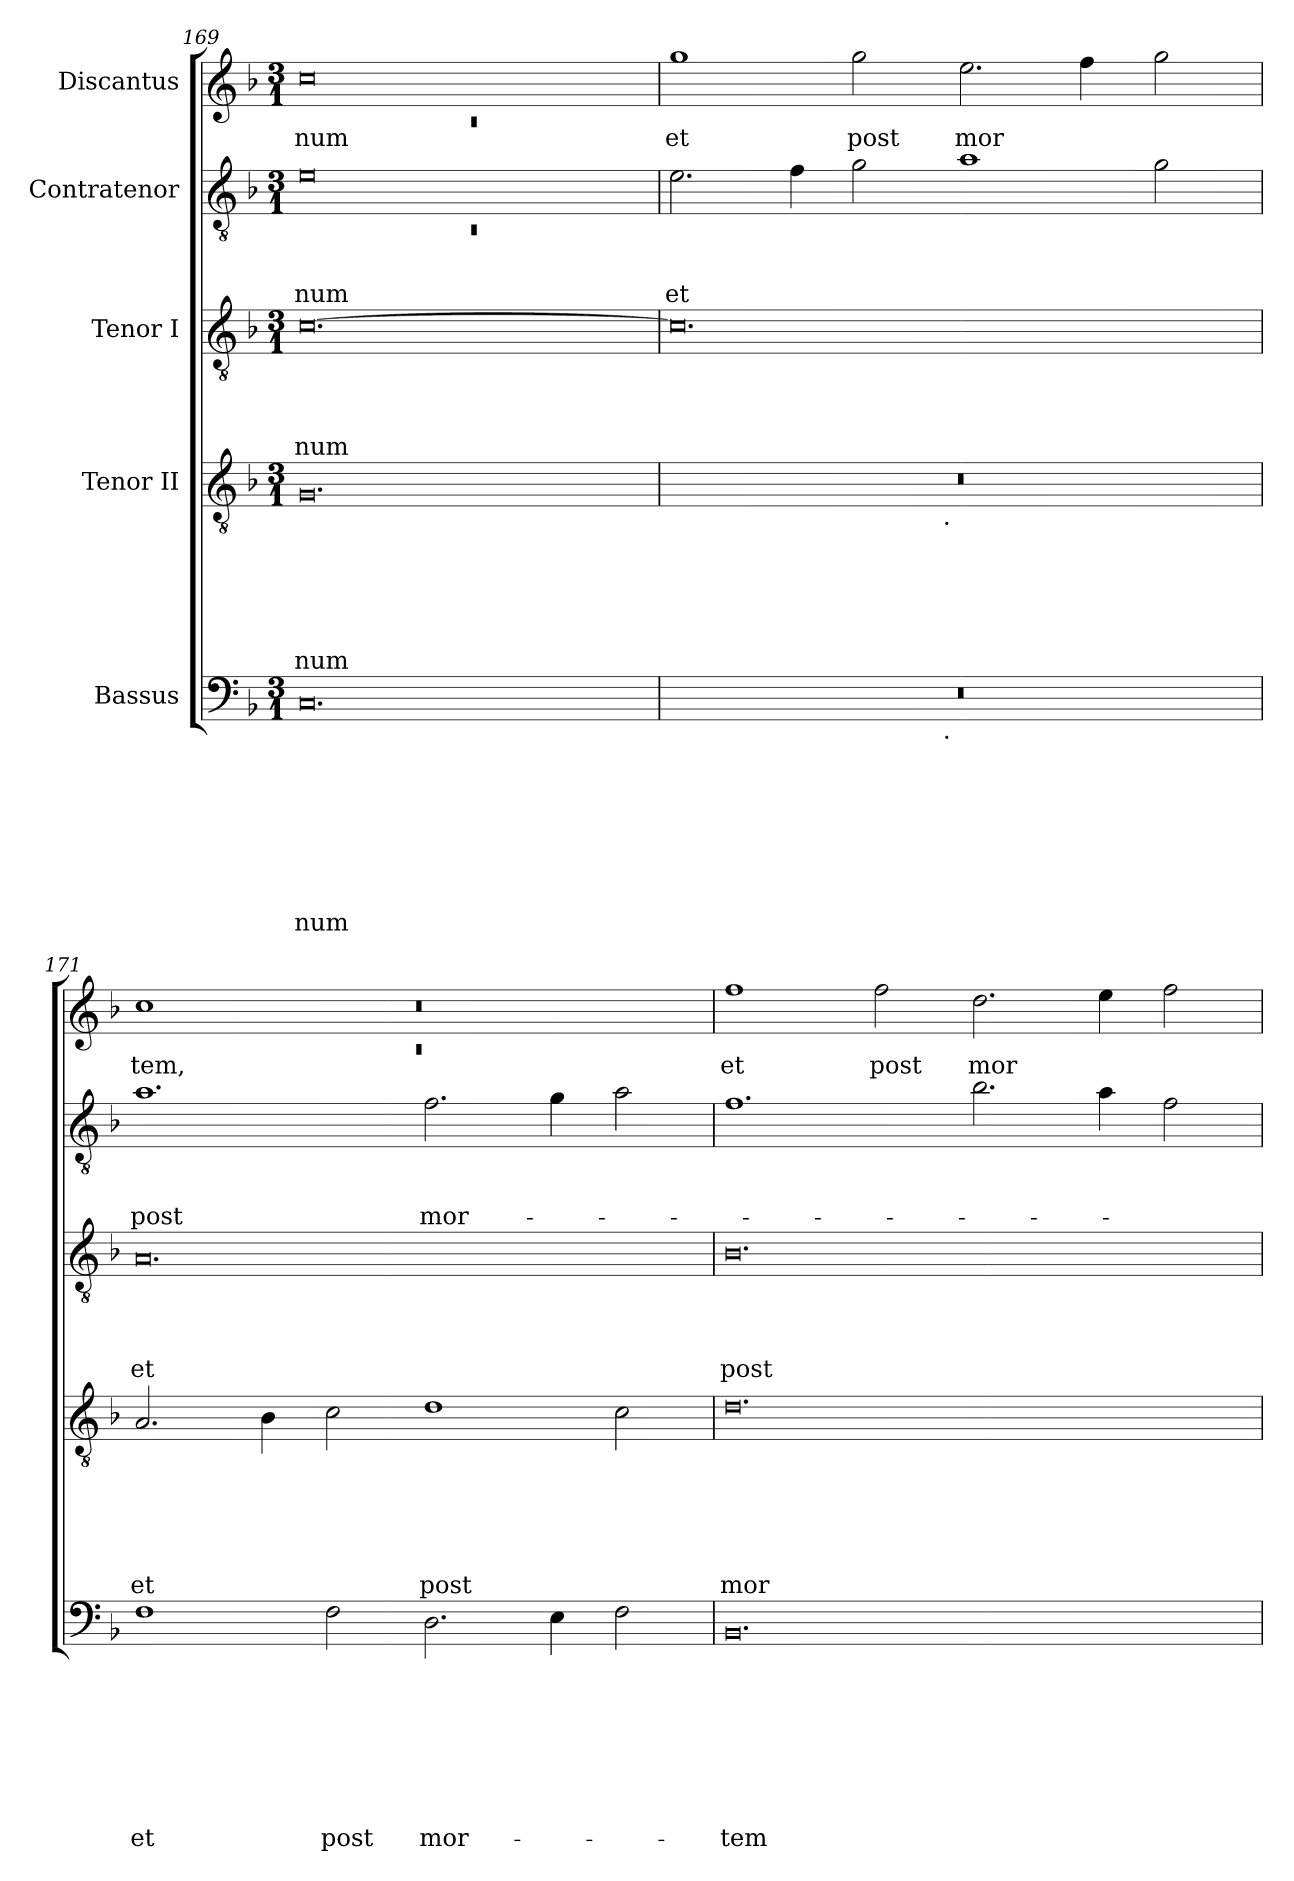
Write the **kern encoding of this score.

**kern	**text	**text	**text	**text	**text	**text	**text	**text	**kern	**text	**text	**text	**text	**text	**text	**kern	**text	**text	**text	**text	**kern	**text	**text	**text	**kern	**text
*part5	*part5	*part5	*part5	*part5	*part5	*part5	*part5	*part5	*part4	*part4	*part4	*part4	*part4	*part4	*part4	*part3	*part3	*part3	*part3	*part3	*part2	*part2	*part2	*part2	*part1	*part1
*staff5	*staff5	*staff5	*staff5	*staff5	*staff5	*staff5	*staff5	*staff5	*staff4	*staff4	*staff4	*staff4	*staff4	*staff4	*staff4	*staff3	*staff3	*staff3	*staff3	*staff3	*staff2	*staff2	*staff2	*staff2	*staff1	*staff1
*I"Bassus	*	*	*	*	*	*	*	*	*I"Tenor II	*	*	*	*	*	*	*I"Tenor I	*	*	*	*	*I"Contratenor	*	*	*	*I"Discantus	*
!!LO:LB:g=z
*clefF4	*	*	*	*	*	*	*	*	*clefGv2	*	*	*	*	*	*	*clefGv2	*	*	*	*	*clefGv2	*	*	*	*clefG2	*
*k[b-]	*	*	*	*	*	*	*	*	*k[b-]	*	*	*	*	*	*	*k[b-]	*	*	*	*	*k[b-]	*	*	*	*k[b-]	*
*F:	*	*	*	*	*	*	*	*	*F:	*	*	*	*	*	*	*F:	*	*	*	*	*F:	*	*	*	*F:	*
*M3/1	*	*	*	*	*	*	*	*	*M3/1	*	*	*	*	*	*	*M3/1	*	*	*	*	*M3/1	*	*	*	*M3/1	*
=169	=169	=169	=169	=169	=169	=169	=169	=169	=169	=169	=169	=169	=169	=169	=169	=169	=169	=169	=169	=169	=169	=169	=169	=169	=169	=169
*	*	*	*	*	*	*	*	*	*	*	*	*	*	*	*	*	*	*	*	*	*^	*	*	*	*^	*
!	!	!	!	!	!	!	!	!LO:LY:b	!	!	!	!	!	!	!LO:LY:b	!	!	!	!	!LO:LY:b	!	!LO:N:vis=1	!	!	!LO:LY:b	!	!LO:N:vis=1	!LO:LY:b
0.C	.	.	.	.	.	.	.	-num	0.G	.	.	.	.	.	num	[>0.c	.	.	.	-num	0e	0.rC	.	.	num	0cc	0.rc	num
.	.	.	.	.	.	.	.	.	.	.	.	.	.	.	.	.	.	.	.	.	1ryy	.	.	.	.	1ryy	.	.
*	*	*	*	*	*	*	*	*	*	*	*	*	*	*	*	*	*	*	*	*	*v	*v	*	*	*	*	*	*
*	*	*	*	*	*	*	*	*	*	*	*	*	*	*	*	*	*	*	*	*	*	*	*	*	*v	*v	*
=170	=170	=170	=170	=170	=170	=170	=170	=170	=170	=170	=170	=170	=170	=170	=170	=170	=170	=170	=170	=170	=170	=170	=170	=170	=170	=170
!	!	!	!	!	!	!	!	!	!	!	!	!	!	!	!	!	!	!	!	!	!	!	!	!LO:LY:b	!	!LO:LY:b
*^	*	*	*	*	*	*	*	*	*^	*	*	*	*	*	*	*	*	*	*	*	*	*	*	*	*	*
0.r	1ryy	.	.	.	.	.	.	.	.	0.r	1ryy	.	.	.	.	.	.	0.c]	.	.	.	.	2.e\	.	.	et	1gg	et
.	.	.	.	.	.	.	.	.	.	.	.	.	.	.	.	.	.	.	.	.	.	.	4f\	.	.	.	.	.
!	!	!	!	!	!	!	!	!	!	!	!	!	!	!	!	!	!	!	!	!	!	!	!	!	!	!	!	!LO:LY:b
.	4...ryy	.	.	.	.	.	.	.	.	.	4...ryy	.	.	.	.	.	.	.	.	.	.	.	2g\	.	.	.	2gg\	post
!	!	!	!	!	!	!	!	!	!	!	!LO:TX:b:t=.	!	!	!	!	!	!	!	!	!	!	!	!	!	!	!	!	!
!	!LO:TX:b:t=.	!	!	!	!	!	!	!	!	!	!	!	!	!	!	!	!	!	!	!	!	!	!	!	!	!	!	!
.	1ryy	.	.	.	.	.	.	.	.	.	1ryy	.	.	.	.	.	.	.	.	.	.	.	.	.	.	.	.	.
!	!	!	!	!	!	!	!	!	!	!	!	!	!	!	!	!	!	!	!	!	!	!	!	!	!	!	!	!LO:LY:b
.	.	.	.	.	.	.	.	.	.	.	.	.	.	.	.	.	.	.	.	.	.	.	1a	.	.	.	2.ee\	mor
.	.	.	.	.	.	.	.	.	.	.	.	.	.	.	.	.	.	.	.	.	.	.	.	.	.	.	4ff\	.
.	2ryy	.	.	.	.	.	.	.	.	.	2ryy	.	.	.	.	.	.	.	.	.	.	.	.	.	.	.	.	.
.	.	.	.	.	.	.	.	.	.	.	.	.	.	.	.	.	.	.	.	.	.	.	2g\	.	.	.	2gg\	.
.	32ryy	.	.	.	.	.	.	.	.	.	32ryy	.	.	.	.	.	.	.	.	.	.	.	.	.	.	.	.	.
=171	=171	=171	=171	=171	=171	=171	=171	=171	=171	=171	=171	=171	=171	=171	=171	=171	=171	=171	=171	=171	=171	=171	=171	=171	=171	=171	=171	=171
*	*	*	*	*	*	*	*	*	*	*	*	*	*	*	*	*	*	*	*	*	*	*	*	*	*	*	*^	*
*	*	*	*	*	*	*	*	*	*	*	*	*	*	*	*	*	*	*	*	*	*	*	*	*	*	*	*	*^	*
!	!	!	!	!	!	!	!	!	!LO:LY:b	!	!	!	!	!	!	!	!LO:LY:b	!	!	!	!	!LO:LY:b	!	!	!	!LO:LY:b	!	!LO:N:vis=1	!LO:N:vis=1	!LO:LY:b
*v	*v	*	*	*	*	*	*	*	*	*	*	*	*	*	*	*	*	*	*	*	*	*	*	*	*	*	*	*	*	*
*	*	*	*	*	*	*	*	*	*v	*v	*	*	*	*	*	*	*	*	*	*	*	*	*	*	*	*	*	*	*
1F	.	.	.	.	.	.	.	et	2.A/	.	.	.	.	.	et	0.A	.	.	.	et	1.a	.	.	post	1cc	0.rc	0.r	tem,
.	.	.	.	.	.	.	.	.	4B-\	.	.	.	.	.	.	.	.	.	.	.	.	.	.	.	.	.	.	.
!	!	!	!	!	!	!	!	!LO:LY:b	!	!	!	!	!	!	!	!	!	!	!	!	!	!	!	!	!	!	!	!
2F\	.	.	.	.	.	.	.	post	2c\	.	.	.	.	.	.	.	.	.	.	.	.	.	.	.	0ryy	.	.	.
!	!	!	!	!	!	!	!	!LO:LY:b	!	!	!	!	!	!	!LO:LY:b	!	!	!	!	!	!	!	!	!LO:LY:b	!	!	!	!
2.D\	.	.	.	.	.	.	.	mor-	1d	.	.	.	.	.	post	.	.	.	.	.	2.f\	.	.	mor-	.	.	.	.
4E\	.	.	.	.	.	.	.	.	.	.	.	.	.	.	.	.	.	.	.	.	4g\	.	.	.	.	.	.	.
2F\	.	.	.	.	.	.	.	.	2c\	.	.	.	.	.	.	.	.	.	.	.	2a\	.	.	.	.	.	.	.
*	*	*	*	*	*	*	*	*	*	*	*	*	*	*	*	*	*	*	*	*	*	*	*	*	*v	*v	*v	*
=172	=172	=172	=172	=172	=172	=172	=172	=172	=172	=172	=172	=172	=172	=172	=172	=172	=172	=172	=172	=172	=172	=172	=172	=172	=172	=172
!	!	!	!	!	!	!	!	!LO:LY:b	!	!	!	!	!	!	!LO:LY:b	!	!	!	!	!LO:LY:b	!	!	!	!	!	!LO:LY:b
0.BB-	.	.	.	.	.	.	.	-tem	0.d	.	.	.	.	.	mor	0.B-	.	.	.	post	1.f	.	.	.	1ff	et
!	!	!	!	!	!	!	!	!	!	!	!	!	!	!	!	!	!	!	!	!	!	!	!	!	!	!LO:LY:b
.	.	.	.	.	.	.	.	.	.	.	.	.	.	.	.	.	.	.	.	.	.	.	.	.	2ff\	post
!	!	!	!	!	!	!	!	!	!	!	!	!	!	!	!	!	!	!	!	!	!	!	!	!	!	!LO:LY:b
.	.	.	.	.	.	.	.	.	.	.	.	.	.	.	.	.	.	.	.	.	2.b-\	.	.	.	2.dd\	mor
.	.	.	.	.	.	.	.	.	.	.	.	.	.	.	.	.	.	.	.	.	4a\	.	.	.	4ee\	.
.	.	.	.	.	.	.	.	.	.	.	.	.	.	.	.	.	.	.	.	.	2f\	.	.	.	2ff\	.
=	=	=	=	=	=	=	=	=	=	=	=	=	=	=	=	=	=	=	=	=	=	=	=	=	=	=
*-	*-	*-	*-	*-	*-	*-	*-	*-	*-	*-	*-	*-	*-	*-	*-	*-	*-	*-	*-	*-	*-	*-	*-	*-	*-	*-
